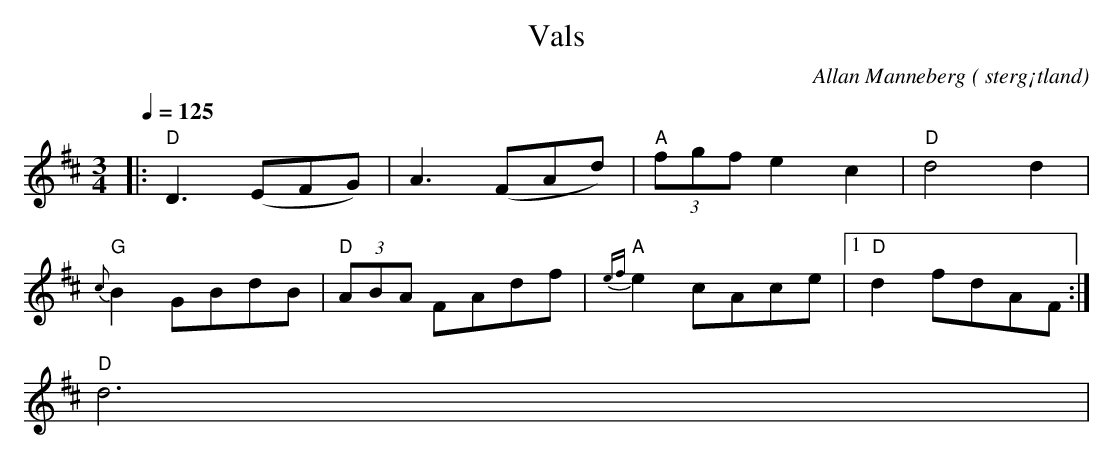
X:1
T:Vals
O: sterg¡tland
C:Allan Manneberg
Q:1/4=125
M: 3/4
L: 1/8
K: D
|: "D"D3(EFG) | A3(FAd) |"A" (3fgf e2 c2|"D" d4 d2|
"G" {c}B2 GBdB| "D" (3ABA FAdf | "A" {ef}e2 cAce|1"D" d2 fdAF:|
2"D" d6 |
:|
